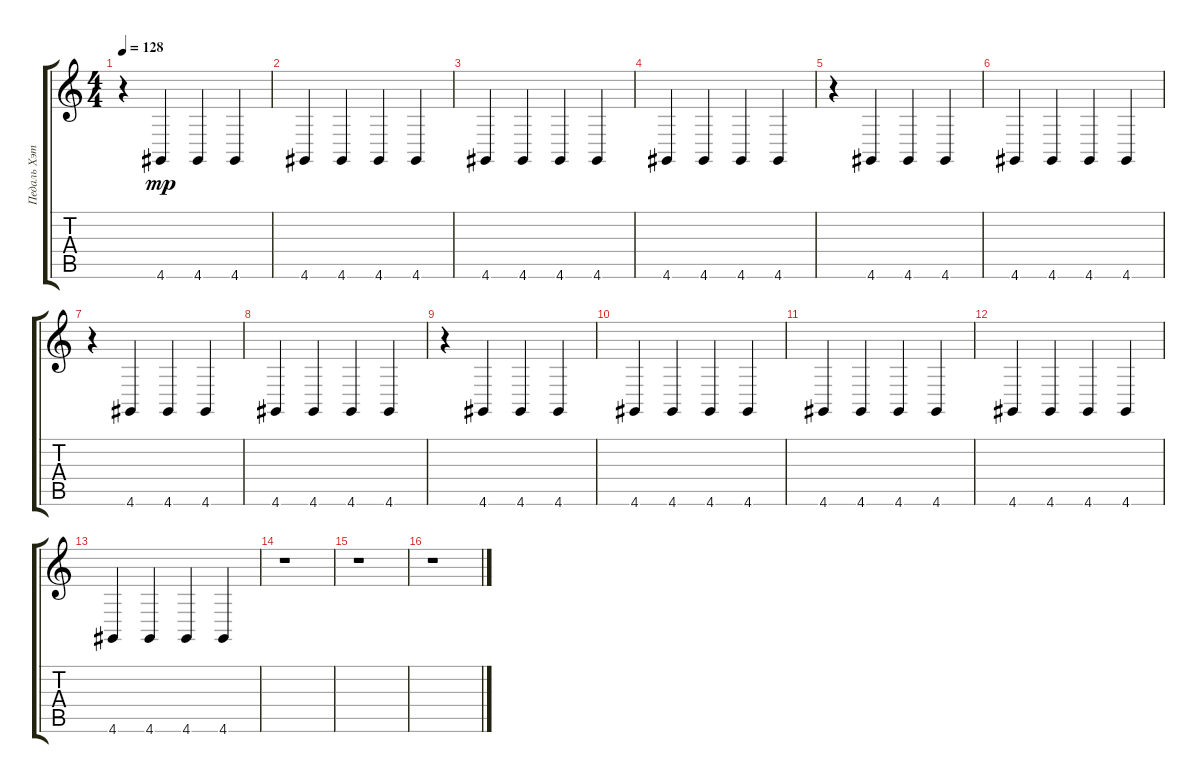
\track ("Педаль Хэт" "Педаль Хэт") {instrument acousticgrandpiano}
\staff {score tabs}
\tuning (E4 B3 G3 D3 A2 E2) {hide}
\ts (4 4)
\tempo 128
\clef g2
\ks c
r.4{dy mp} 4.6.4 4.6.4 4.6.4 |
4.6.4 4.6.4 4.6.4 4.6.4 |
4.6.4 4.6.4 4.6.4 4.6.4 |
4.6.4 4.6.4 4.6.4 4.6.4 |
r.4 4.6.4 4.6.4 4.6.4 |
4.6.4 4.6.4 4.6.4 4.6.4 |
r.4 4.6.4 4.6.4 4.6.4 |
4.6.4 4.6.4 4.6.4 4.6.4 |
r.4 4.6.4 4.6.4 4.6.4 |
4.6.4 4.6.4 4.6.4 4.6.4 |
4.6.4 4.6.4 4.6.4 4.6.4 |
4.6.4 4.6.4 4.6.4 4.6.4 |
4.6.4 4.6.4 4.6.4 4.6.4 |
r.1 |
r.1 |
r.1
